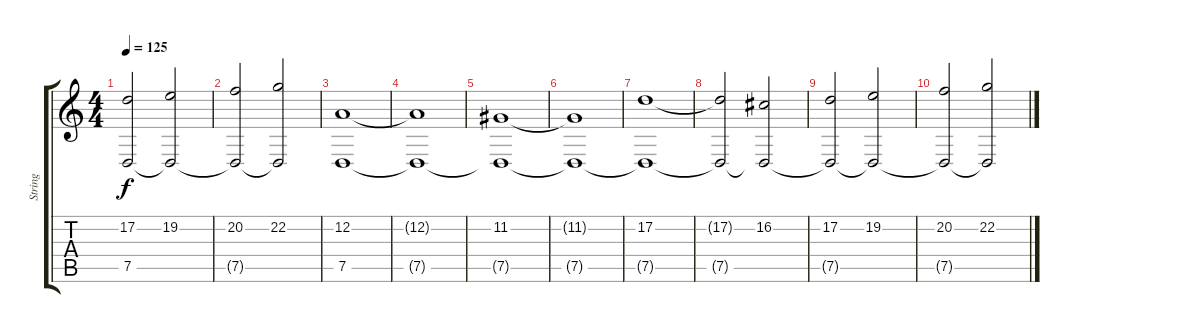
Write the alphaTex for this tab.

\track ("String" "String") {instrument stringensemble1}
\staff {score tabs}
\tuning (D4 A3 F3 C3 G2 D2) {hide}
\ts (4 4)
\tempo 125
\clef g2
\ks c
(17.2 7.5{t}).2{dy f} (19.2 7.5{t}).2 |
(20.2 7.5{t}).2 (22.2 7.5{t}).2 |
(12.2 7.5).1{volume 10} |
(12.2{t} 7.5{t}).1 |
(11.2 7.5{t}).1 |
(11.2{t} 7.5{t}).1 |
(17.2 7.5{t}).1 |
(17.2{t} 7.5{t}).2 (16.2 7.5{t}).2 |
(17.2 7.5{t}).2 (19.2 7.5{t}).2 |
(20.2 7.5{t}).2 (22.2 7.5{t}).2
